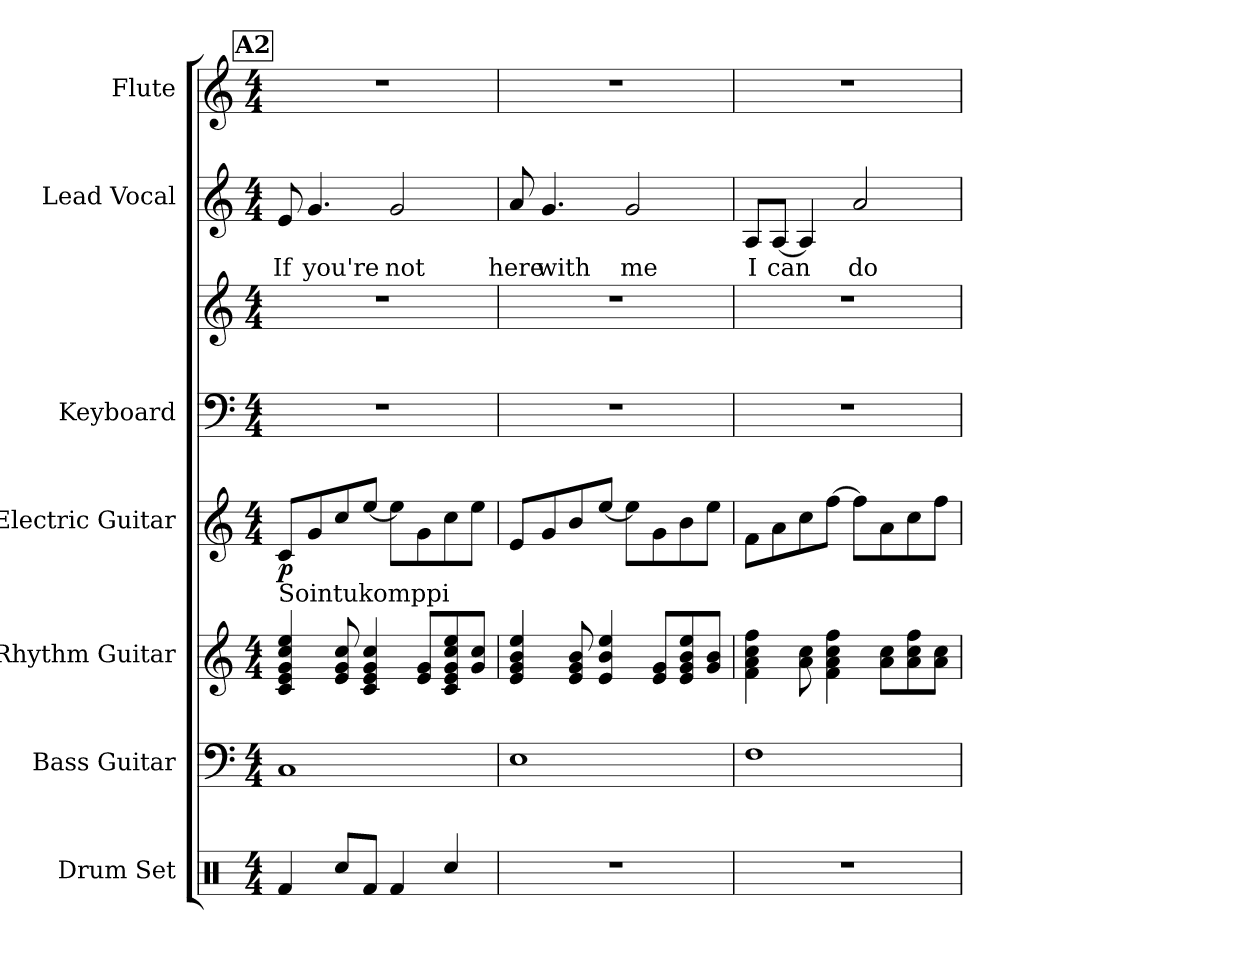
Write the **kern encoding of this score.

**kern	**kern	**kern	**kern	**dynam	**kern	**kern	**kern	**text	**kern
*part7	*part6	*part5	*part4	*part4	*part3	*part3	*part2	*part2	*part1
*staff8	*staff7	*staff6	*staff5	*staff5	*staff4	*staff3	*staff2	*staff2	*staff1
*I"Drum Set	*I"Bass Guitar	*I"Rhythm Guitar	*I"Electric Guitar	*	*I"Keyboard	*	*I"Lead Vocal	*	*I"Flute
*I'Dr.	*I'Bass	*I'Rhy.	*I'E. Gtr.	*	*I'Kbd.	*	*	*	*I'Fl.
*clefX	*clefF4	*clefG2	*clefG2	*	*clefF4	*clefG2	*clefG2	*	*clefG2
*	*ITrd7c12	*ITrd7c12	*ITrd7c12	*	*	*	*	*	*
*k[]	*k[]	*k[]	*k[]	*	*k[]	*k[]	*k[]	*	*k[]
*C:	*C:	*C:	*C:	*	*C:	*C:	*C:	*	*C:
*M4/4	*M4/4	*M4/4	*M4/4	*	*M4/4	*M4/4	*M4/4	*	*M4/4
!!LO:REH:place=s1:B:color=#000000:enc=box:fs=11.56:t=A2
=40	=40	=40	=40	=40	=40	=40	=40	=40	=40
!	!	!LO:TX:a:t=Sointukomppi	!	!	!	!	!	!	!
!	!	!	!	!	!	!	!	!LO:LY:b:color=#000000	!
4Rfi/	1CCi	4Ci/ 4Ei 4Gi 4ci 4ei	8Ci/L	p	1r	1r	8ei/	If	1r
!	!	!	!	!	!	!	!	!LO:LY:b:color=#000000	!
.	.	.	8Gi/	.	.	.	4.gi/	you're	.
8Rcci/L	.	8Ei/ 8Gi 8ci	8ci/	.	.	.	.	.	.
8Rfi/J	.	4Ci/ 4Ei 4Gi 4ci	[<8ei/J	.	.	.	.	.	.
!	!	!	!	!	!	!	!	!LO:LY:b:color=#000000	!
4Rfi/	.	.	8ei\L]	.	.	.	2gi/	not	.
.	.	8Ei/ 8GiL	8Gi\	.	.	.	.	.	.
4Rcci/	.	8Ci/ 8Ei 8Gi 8ci 8ei	8ci\	.	.	.	.	.	.
.	.	8Gi/ 8ciJ	8ei\J	.	.	.	.	.	.
=41	=41	=41	=41	=41	=41	=41	=41	=41	=41
!	!	!	!	!	!	!	!	!LO:LY:b:color=#000000	!
1r	1EEi	4Ei/ 4Gi 4Bi 4ei	8Ei/L	.	1r	1r	8ai/	here	1r
!	!	!	!	!	!	!	!	!LO:LY:b:color=#000000	!
.	.	.	8Gi/	.	.	.	4.gi/	with	.
.	.	8Ei/ 8Gi 8Bi	8Bi/	.	.	.	.	.	.
.	.	4Ei/ 4Bi 4ei	[<8ei/J	.	.	.	.	.	.
!	!	!	!	!	!	!	!	!LO:LY:b:color=#000000	!
.	.	.	8ei\L]	.	.	.	2gi/	me	.
.	.	8Ei/ 8GiL	8Gi\	.	.	.	.	.	.
.	.	8Ei/ 8Gi 8Bi 8ei	8Bi\	.	.	.	.	.	.
.	.	8Gi/ 8BiJ	8ei\J	.	.	.	.	.	.
=42	=42	=42	=42	=42	=42	=42	=42	=42	=42
!	!	!	!	!	!	!	!	!LO:LY:b:color=#000000	!
1r	1FFi	4Fi\ 4Ai 4ci 4fi	8Fi\L	.	1r	1r	8Ai/L	I	1r
!	!	!	!	!	!	!	!	!LO:LY:b:color=#000000	!
.	.	.	8Ai\	.	.	.	[<8Ai/J	can	.
.	.	8Ai\ 8ci	8ci\	.	.	.	4Ai/]	.	.
.	.	4Fi\ 4Ai 4ci 4fi	[>8fi\J	.	.	.	.	.	.
!	!	!	!	!	!	!	!	!LO:LY:b:color=#000000	!
.	.	.	8fi\L]	.	.	.	2ai/	do	.
.	.	8Ai\ 8ciL	8Ai\	.	.	.	.	.	.
.	.	8Ai\ 8ci 8fi	8ci\	.	.	.	.	.	.
.	.	8Ai\ 8ciJ	8fi\J	.	.	.	.	.	.
=	=	=	=	=	=	=	=	=	=
*-	*-	*-	*-	*-	*-	*-	*-	*-	*-
